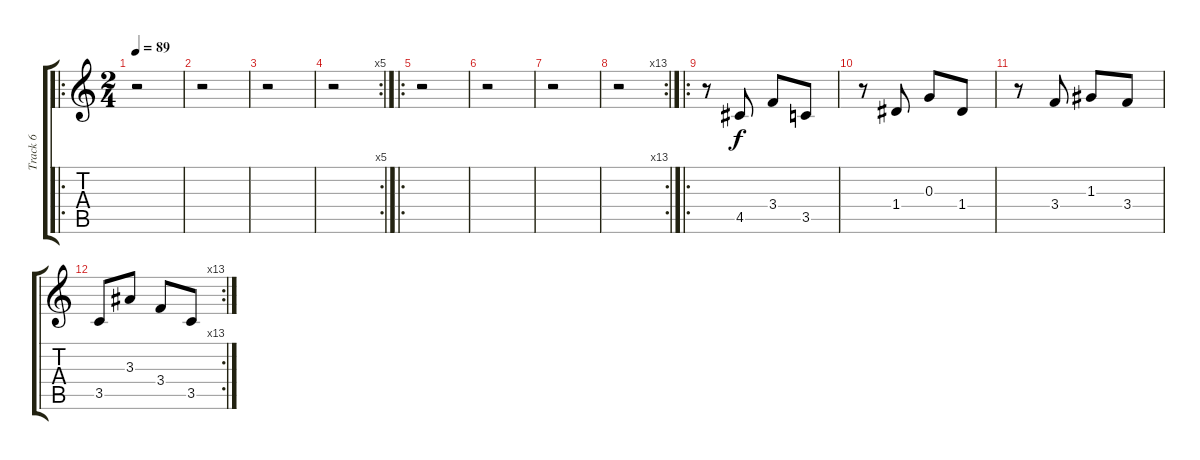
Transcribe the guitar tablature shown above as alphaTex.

\track ("Track 6" "Track 6") {instrument electricguitarjazz}
\staff {score tabs}
\tuning (E4 B3 G3 D3 A2 E2) {hide}
\ro
\ts (2 4)
\tempo 89
\clef g2
\ks c
r.2{dy f} |
r.2 |
r.2 |
\rc 5
r.2 |
\ro
r.2 |
r.2 |
r.2 |
\rc 13
r.2 |
\ro
r.8 4.5.8 3.4.8 3.5.8 |
r.8 1.4.8 0.3.8 1.4.8 |
r.8 3.4.8 1.3.8 3.4.8 |
\rc 13
3.5.8 3.3.8 3.4.8 3.5.8
